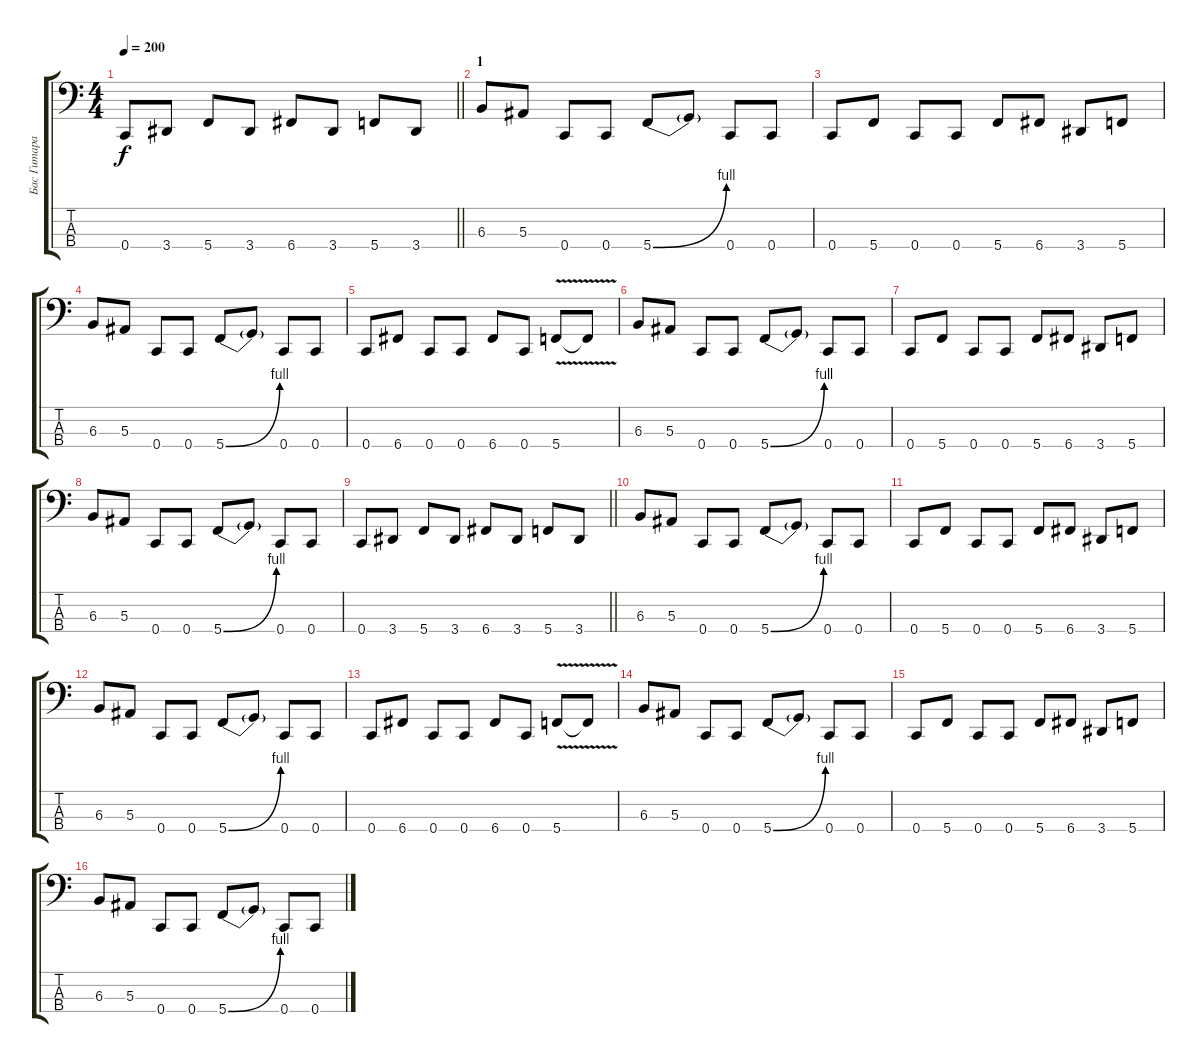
\track ("Бас Гитара" "Бас Гитара") {instrument electricbasspick}
\staff {score tabs}
\tuning (Eb2 Bb1 F1 C1) {hide}
\ts (4 4)
\tempo 200
\clef f4
\barLineRight lightlight
\ks c
0.4.8{dy f} 3.4.8 5.4.8 3.4.8 6.4.8 3.4.8 5.4.8 3.4.8 |
\section ("" "1")
6.3.8 5.3.8 0.4.8 0.4.8 5.4{be (bend 0 0 60 4)}.8 5.4{t}.8 0.4.8 0.4.8 |
0.4.8 5.4.8 0.4.8 0.4.8 5.4.8 6.4.8 3.4.8 5.4.8 |
6.3.8 5.3.8 0.4.8 0.4.8 5.4{be (bend 0 0 60 4)}.8 5.4{t}.8 0.4.8 0.4.8 |
0.4.8 6.4.8 0.4.8 0.4.8 6.4.8 0.4.8 5.4{v}.8 5.4{t}.8 |
6.3.8 5.3.8 0.4.8 0.4.8 5.4{be (bend 0 0 60 4)}.8 5.4{t}.8 0.4.8 0.4.8 |
0.4.8 5.4.8 0.4.8 0.4.8 5.4.8 6.4.8 3.4.8 5.4.8 |
6.3.8 5.3.8 0.4.8 0.4.8 5.4{be (bend 0 0 60 4)}.8 5.4{t}.8 0.4.8 0.4.8 |
\barLineRight lightlight
0.4.8 3.4.8 5.4.8 3.4.8 6.4.8 3.4.8 5.4.8 3.4.8 |
6.3.8 5.3.8 0.4.8 0.4.8 5.4{be (bend 0 0 60 4)}.8 5.4{t}.8 0.4.8 0.4.8 |
0.4.8 5.4.8 0.4.8 0.4.8 5.4.8 6.4.8 3.4.8 5.4.8 |
6.3.8 5.3.8 0.4.8 0.4.8 5.4{be (bend 0 0 60 4)}.8 5.4{t}.8 0.4.8 0.4.8 |
0.4.8 6.4.8 0.4.8 0.4.8 6.4.8 0.4.8 5.4{v}.8 5.4{t}.8 |
6.3.8 5.3.8 0.4.8 0.4.8 5.4{be (bend 0 0 60 4)}.8 5.4{t}.8 0.4.8 0.4.8 |
0.4.8 5.4.8 0.4.8 0.4.8 5.4.8 6.4.8 3.4.8 5.4.8 |
6.3.8 5.3.8 0.4.8 0.4.8 5.4{be (bend 0 0 60 4)}.8 5.4{t}.8 0.4.8 0.4.8
